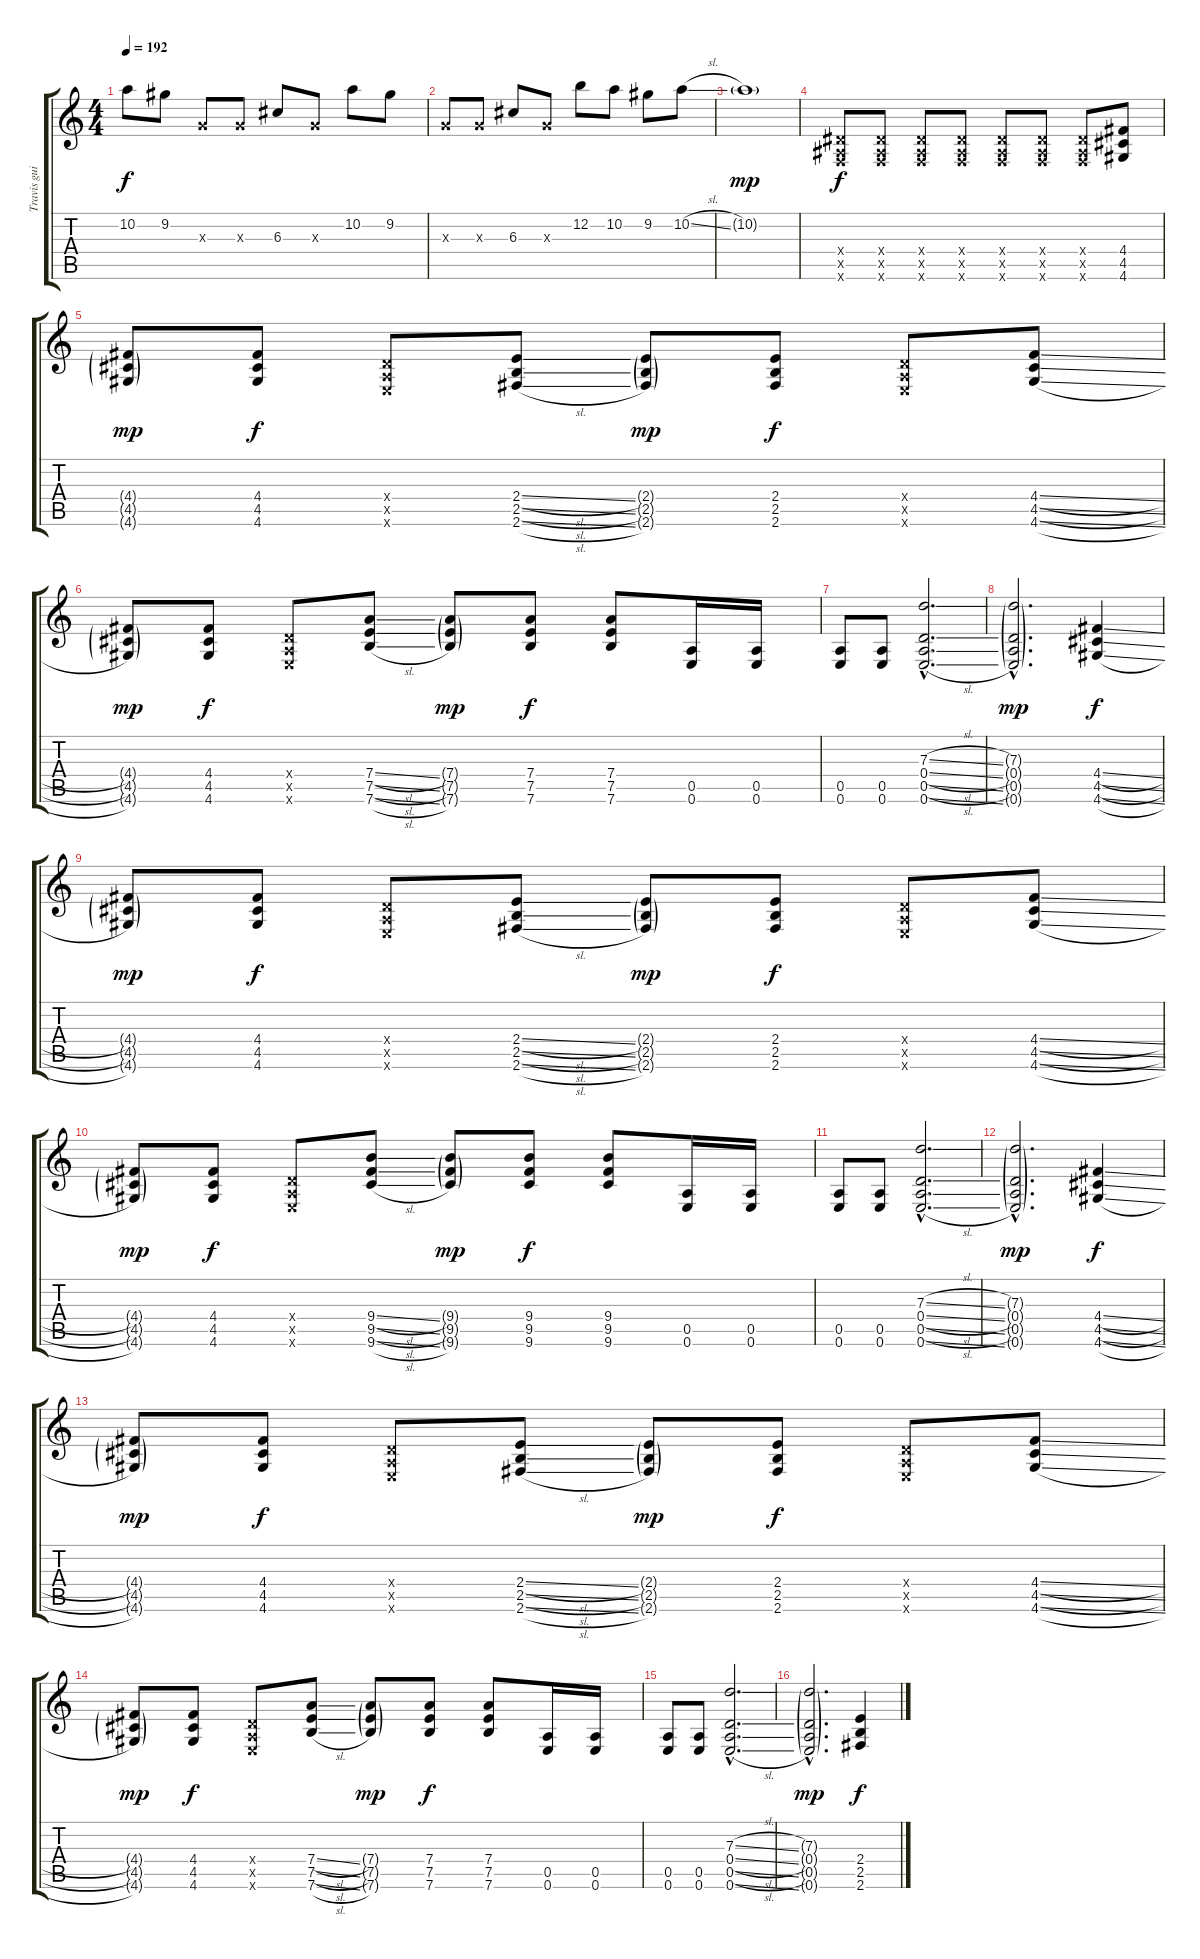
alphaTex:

\track ("Travis guitar" "Travis gui") {instrument distortionguitar}
\staff {score tabs}
\tuning (E4 B3 G3 D3 A2 E2) {hide}
\ts (4 4)
\tempo 192
\clef g2
\ks c
10.2.8{dy f} 9.2.8 0.3{x}.8 0.3{x}.8 6.3.8 0.3{x}.8 10.2.8 9.2.8 |
0.3{x}.8 0.3{x}.8 6.3.8 0.3{x}.8 12.2.8 10.2.8 9.2.8 10.2{sl}.8 |
10.2{g}.1{dy mp} |
(1.4{x} 1.5{x} 1.6{x}).8{dy f} (1.4{x} 1.5{x} 1.6{x}).8 (1.4{x} 1.5{x} 1.6{x}).8 (1.4{x} 1.5{x} 1.6{x}).8 (1.4{x} 1.5{x} 1.6{x}).8 (1.4{x} 1.5{x} 1.6{x}).8 (1.4{x} 1.5{x} 1.6{x}).8 (4.4 4.5 4.6).8 |
(4.4{g} 4.5{g} 4.6{g}).8{dy mp} (4.4 4.5 4.6).8{dy f} (0.4{x} 0.5{x} 0.6{x}).8 (2.4{sl} 2.5{sl} 2.6{sl}).8 (2.4{g} 2.5{g} 2.6{g}).8{dy mp} (2.4 2.5 2.6).8{dy f} (0.4{x} 0.5{x} 0.6{x}).8 (4.4{sl} 4.5{sl} 4.6{sl}).8 |
(4.4{g} 4.5{g} 4.6{g}).8{dy mp} (4.4 4.5 4.6).8{dy f} (0.4{x} 0.5{x} 0.6{x}).8 (7.4{sl} 7.5{sl} 7.6{sl}).8 (7.4{g} 7.5{g} 7.6{g}).8{dy mp} (7.4 7.5 7.6).8{dy f} (7.4 7.5 7.6).8 (0.5 0.6).16 (0.5 0.6).16 |
(0.5 0.6).8 (0.5 0.6).8 (7.3{sl hac} 0.4{sl hac} 0.5{sl hac} 0.6{sl hac}).2{d} |
(7.3{g hac} 0.4{g hac} 0.5{g hac} 0.6{g hac}).2{d dy mp} (4.4{sl} 4.5{sl} 4.6{sl}).4{dy f} |
(4.4{g} 4.5{g} 4.6{g}).8{dy mp} (4.4 4.5 4.6).8{dy f} (0.4{x} 0.5{x} 0.6{x}).8 (2.4{sl} 2.5{sl} 2.6{sl}).8 (2.4{g} 2.5{g} 2.6{g}).8{dy mp} (2.4 2.5 2.6).8{dy f} (0.4{x} 0.5{x} 0.6{x}).8 (4.4{sl} 4.5{sl} 4.6{sl}).8 |
(4.4{g} 4.5{g} 4.6{g}).8{dy mp} (4.4 4.5 4.6).8{dy f} (0.4{x} 0.5{x} 0.6{x}).8 (9.4{sl} 9.5{sl} 9.6{sl}).8 (9.4{g} 9.5{g} 9.6{g}).8{dy mp} (9.4 9.5 9.6).8{dy f} (9.4 9.5 9.6).8 (0.5 0.6).16 (0.5 0.6).16 |
(0.5 0.6).8 (0.5 0.6).8 (7.3{sl hac} 0.4{sl hac} 0.5{sl hac} 0.6{sl hac}).2{d} |
(7.3{g hac} 0.4{g hac} 0.5{g hac} 0.6{g hac}).2{d dy mp} (4.4{sl} 4.5{sl} 4.6{sl}).4{dy f} |
(4.4{g} 4.5{g} 4.6{g}).8{dy mp} (4.4 4.5 4.6).8{dy f} (0.4{x} 0.5{x} 0.6{x}).8 (2.4{sl} 2.5{sl} 2.6{sl}).8 (2.4{g} 2.5{g} 2.6{g}).8{dy mp} (2.4 2.5 2.6).8{dy f} (0.4{x} 0.5{x} 0.6{x}).8 (4.4{sl} 4.5{sl} 4.6{sl}).8 |
(4.4{g} 4.5{g} 4.6{g}).8{dy mp} (4.4 4.5 4.6).8{dy f} (0.4{x} 0.5{x} 0.6{x}).8 (7.4{sl} 7.5{sl} 7.6{sl}).8 (7.4{g} 7.5{g} 7.6{g}).8{dy mp} (7.4 7.5 7.6).8{dy f} (7.4 7.5 7.6).8 (0.5 0.6).16 (0.5 0.6).16 |
(0.5 0.6).8 (0.5 0.6).8 (7.3{sl hac} 0.4{sl hac} 0.5{sl hac} 0.6{sl hac}).2{d} |
(7.3{g hac} 0.4{g hac} 0.5{g hac} 0.6{g hac}).2{d dy mp} (2.4{sl} 2.5{sl} 2.6{sl}).4{dy f}
